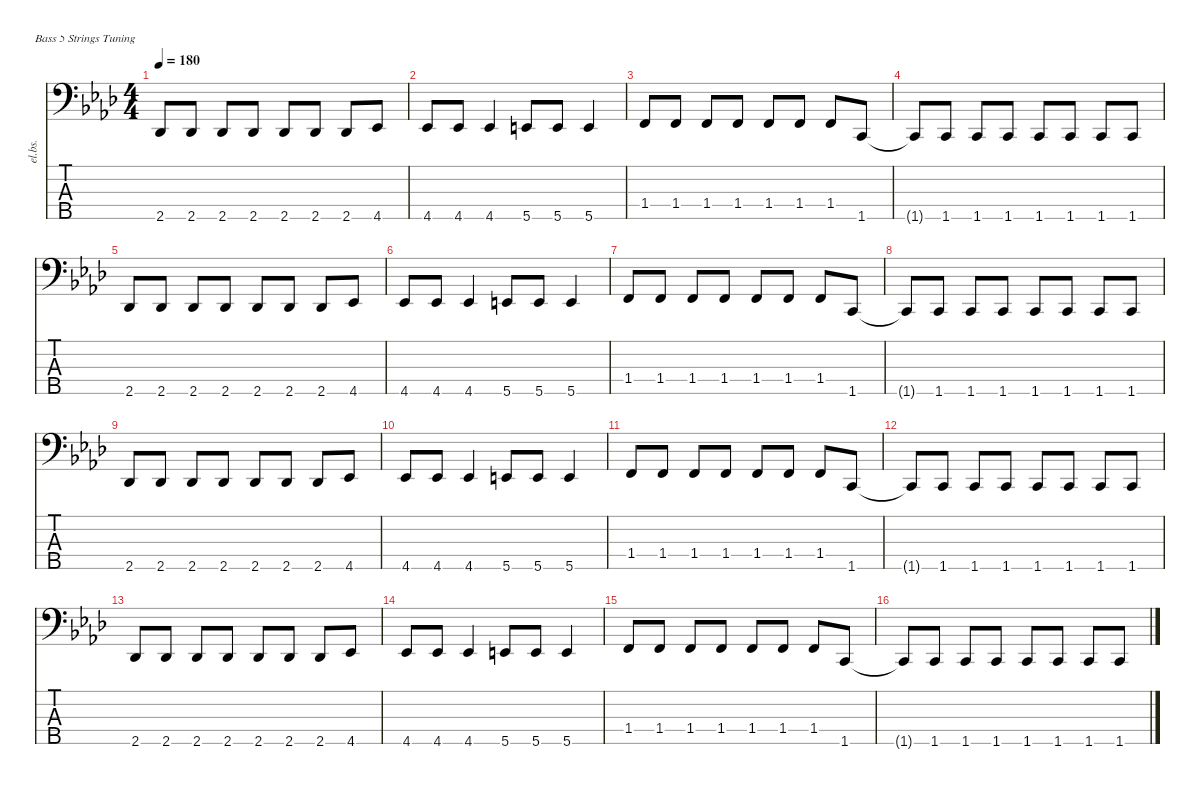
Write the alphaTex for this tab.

\defaultSystemsLayout 4
\hideDynamics
\bracketExtendMode nobrackets
\track ("Bass" "el.bs.") {instrument electricbasspick}
\staff {score tabs}
\tuning (G2 D2 A1 E1 B0)
\ts (4 4)
\tempo 180
\clef f4
\ks fminor
2.5{acc b}.8{dy f beam Up} 2.5{acc b}.8{beam Up} 2.5{acc b}.8{beam Up} 2.5{acc b}.8{beam Up} 2.5{acc b}.8{beam Up} 2.5{acc b}.8{beam Up} 2.5{acc b}.8{beam Up} 4.5{acc b}.8{beam Up} |
4.5{acc b}.8{beam Up} 4.5{acc b}.8{beam Up} 4.5{acc b}.4{beam Up} 5.5{acc forcenatural}.8{beam Up} 5.5{acc forcenatural}.8{beam Up} 5.5{acc forcenatural}.4{beam Up} |
1.4{acc forcenatural}.8{beam Up} 1.4{acc forcenatural}.8{beam Up} 1.4{acc forcenatural}.8{beam Up} 1.4{acc forcenatural}.8{beam Up} 1.4{acc forcenatural}.8{beam Up} 1.4{acc forcenatural}.8{beam Up} 1.4{acc forcenatural}.8{beam Up} 1.5{acc forcenatural}.8{beam Up} |
1.5{t acc forcenatural}.8{beam Up} 1.5{acc forcenatural}.8{beam Up} 1.5{acc forcenatural}.8{beam Up} 1.5{acc forcenatural}.8{beam Up} 1.5{acc forcenatural}.8{beam Up} 1.5{acc forcenatural}.8{beam Up} 1.5{acc forcenatural}.8{beam Up} 1.5{acc forcenatural}.8{beam Up} |
2.5{acc b}.8{beam Up} 2.5{acc b}.8{beam Up} 2.5{acc b}.8{beam Up} 2.5{acc b}.8{beam Up} 2.5{acc b}.8{beam Up} 2.5{acc b}.8{beam Up} 2.5{acc b}.8{beam Up} 4.5{acc b}.8{beam Up} |
4.5{acc b}.8{beam Up} 4.5{acc b}.8{beam Up} 4.5{acc b}.4{beam Up} 5.5{acc forcenatural}.8{beam Up} 5.5{acc forcenatural}.8{beam Up} 5.5{acc forcenatural}.4{beam Up} |
1.4{acc forcenatural}.8{beam Up} 1.4{acc forcenatural}.8{beam Up} 1.4{acc forcenatural}.8{beam Up} 1.4{acc forcenatural}.8{beam Up} 1.4{acc forcenatural}.8{beam Up} 1.4{acc forcenatural}.8{beam Up} 1.4{acc forcenatural}.8{beam Up} 1.5{acc forcenatural}.8{beam Up} |
1.5{t acc forcenatural}.8{beam Up} 1.5{acc forcenatural}.8{beam Up} 1.5{acc forcenatural}.8{beam Up} 1.5{acc forcenatural}.8{beam Up} 1.5{acc forcenatural}.8{beam Up} 1.5{acc forcenatural}.8{beam Up} 1.5{acc forcenatural}.8{beam Up} 1.5{acc forcenatural}.8{beam Up} |
2.5{acc b}.8{beam Up} 2.5{acc b}.8{beam Up} 2.5{acc b}.8{beam Up} 2.5{acc b}.8{beam Up} 2.5{acc b}.8{beam Up} 2.5{acc b}.8{beam Up} 2.5{acc b}.8{beam Up} 4.5{acc b}.8{beam Up} |
4.5{acc b}.8{beam Up} 4.5{acc b}.8{beam Up} 4.5{acc b}.4{beam Up} 5.5{acc forcenatural}.8{beam Up} 5.5{acc forcenatural}.8{beam Up} 5.5{acc forcenatural}.4{beam Up} |
1.4{acc forcenatural}.8{beam Up} 1.4{acc forcenatural}.8{beam Up} 1.4{acc forcenatural}.8{beam Up} 1.4{acc forcenatural}.8{beam Up} 1.4{acc forcenatural}.8{beam Up} 1.4{acc forcenatural}.8{beam Up} 1.4{acc forcenatural}.8{beam Up} 1.5{acc forcenatural}.8{beam Up} |
1.5{t acc forcenatural}.8{beam Up} 1.5{acc forcenatural}.8{beam Up} 1.5{acc forcenatural}.8{beam Up} 1.5{acc forcenatural}.8{beam Up} 1.5{acc forcenatural}.8{beam Up} 1.5{acc forcenatural}.8{beam Up} 1.5{acc forcenatural}.8{beam Up} 1.5{acc forcenatural}.8{beam Up} |
2.5{acc b}.8{beam Up} 2.5{acc b}.8{beam Up} 2.5{acc b}.8{beam Up} 2.5{acc b}.8{beam Up} 2.5{acc b}.8{beam Up} 2.5{acc b}.8{beam Up} 2.5{acc b}.8{beam Up} 4.5{acc b}.8{beam Up} |
4.5{acc b}.8{beam Up} 4.5{acc b}.8{beam Up} 4.5{acc b}.4{beam Up} 5.5{acc forcenatural}.8{beam Up} 5.5{acc forcenatural}.8{beam Up} 5.5{acc forcenatural}.4{beam Up} |
1.4{acc forcenatural}.8{beam Up} 1.4{acc forcenatural}.8{beam Up} 1.4{acc forcenatural}.8{beam Up} 1.4{acc forcenatural}.8{beam Up} 1.4{acc forcenatural}.8{beam Up} 1.4{acc forcenatural}.8{beam Up} 1.4{acc forcenatural}.8{beam Up} 1.5{acc forcenatural}.8{beam Up} |
1.5{t acc forcenatural}.8{beam Up} 1.5{acc forcenatural}.8{beam Up} 1.5{acc forcenatural}.8{beam Up} 1.5{acc forcenatural}.8{beam Up} 1.5{acc forcenatural}.8{beam Up} 1.5{acc forcenatural}.8{beam Up} 1.5{acc forcenatural}.8{beam Up} 1.5{acc forcenatural}.8{beam Up}
